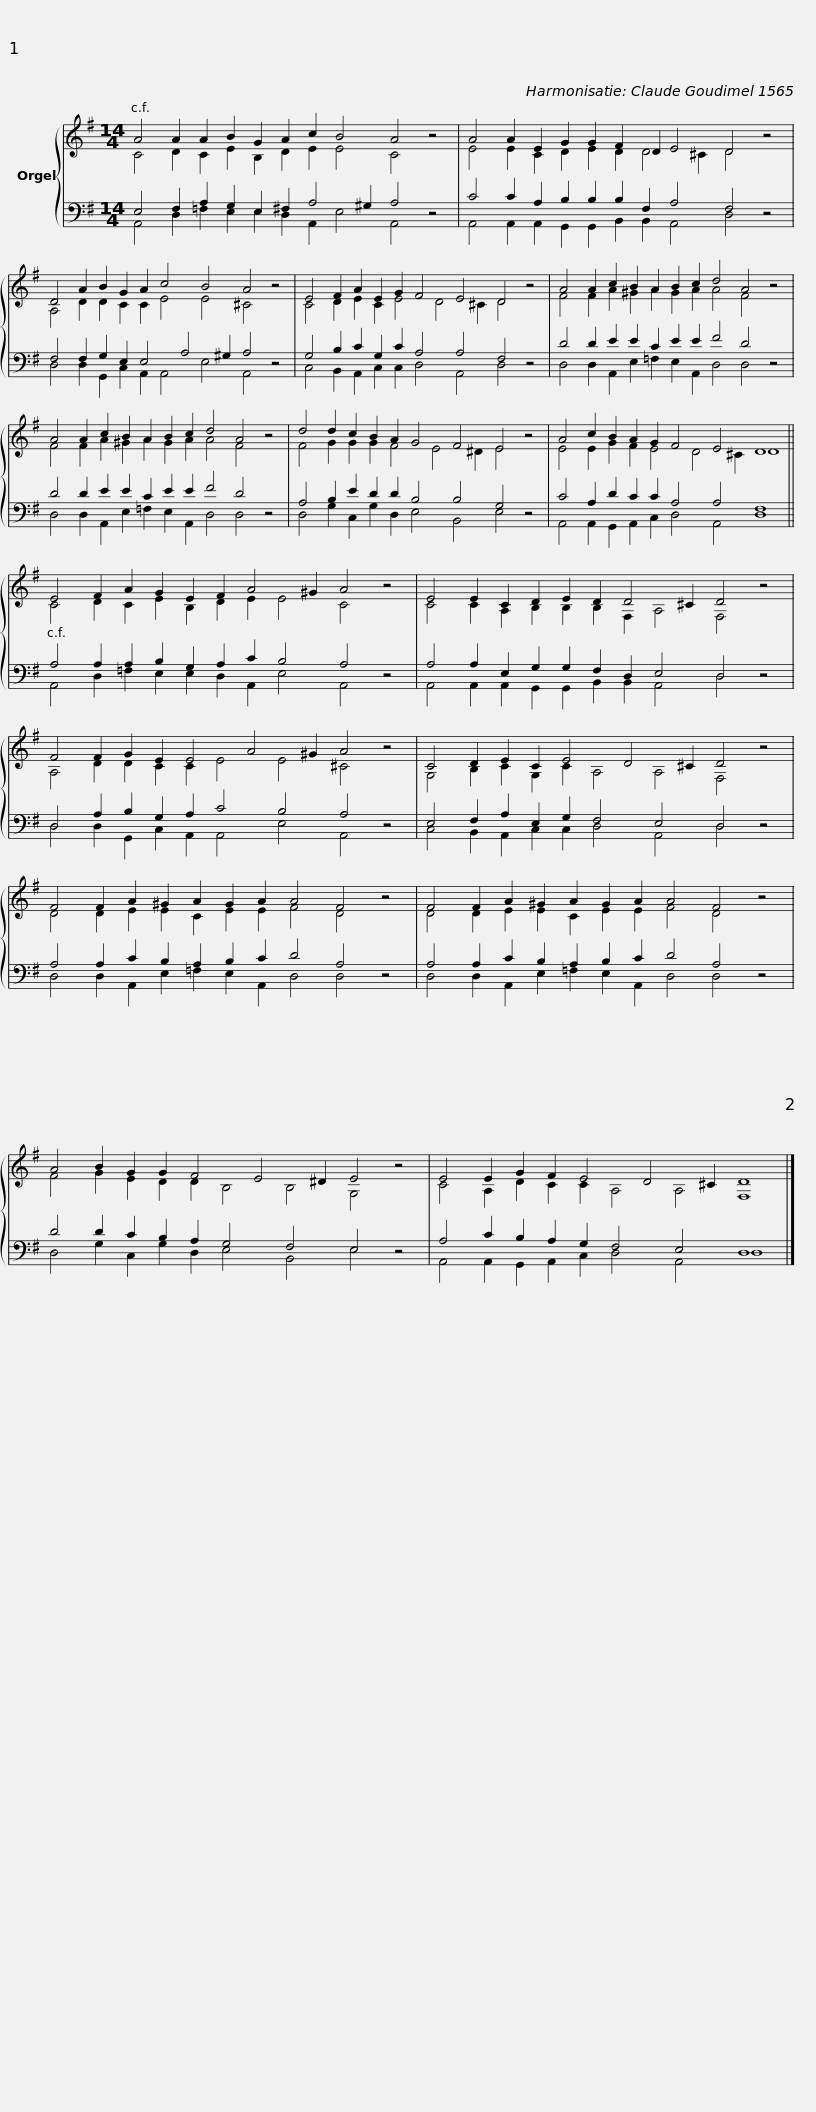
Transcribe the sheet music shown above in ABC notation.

X:1
%%score { ( 1 2 ) | ( 3 4 ) }
L:1/8
M:14/4
I:linebreak $
K:G
V:1 treble
V:2 treble
V:3 bass
V:4 bass
V:1
 A4 A2 A2 B2 G2 A2 c2 B4 A4 z4 |$ A4 A2 E2 G2 G2 F2 D2 E4 D4 z4 |$ D4 A2 B2 G2 A2 c4 B4 A4 z4 |$ E4 F2 A2 E2 G2 F4 E4 D4 z4 |$ A4 A2 c2 B2 A2 B2 c2 d4 A4 z4 |$ %5
 A4 A2 c2 B2 A2 B2 c2 d4 A4 z4 |$ d4 d2 c2 B2 A2 G4 F4 E4 z4 |$ A4 c2 B2 A2 G2 F4 E4 D8 ||$ E4 F2 A2 G2 E2 F2 A4 ^G2 A4 z4 |$ E4 E2 C2 D2 E2 D2 D4 ^C2 D4 z4 |$ %10
 F4 F2 G2 E2 E4 A4 ^G2 A4 z4 |$ C4 D2 E2 C2 E4 D4 ^C2 D4 z4 |$ F4 F2 A2 ^G2 A2 G2 A2 A4 F4 z4 |$ F4 F2 A2 ^G2 A2 G2 A2 A4 F4 z4 |$ A4 B2 G2 G2 F4 E4 ^D2 E4 z4 |$ %15
 E4 E2 G2 F2 E4 D4 ^C2 D8 |] %16
V:2
 C4 D2 C2 E2 B,2 D2 E2 E4 C4 x4 |$ E4 E2 C2 D2 E2 D2 D4 ^C2 D4 x4 |$ A,4 D2 D2 C2 C2 E4 E4 ^C4 x4 |$ C4 D2 E2 C2 E4 D4 ^C2 D4 x4 |$ F4 F2 A2 ^G2 A2 G2 A2 A4 F4 x4 |$ %5
 F4 F2 A2 ^G2 A2 G2 A2 A4 F4 x4 |$ F4 G2 G2 G2 F4 E4 ^D2 E4 x4 |$ E4 E2 G2 F2 E4 D4 ^C2 D8 ||$ C4 D2 C2 E2 B,2 D2 E2 E4 C4 x4 |$ C4 C2 A,2 B,2 B,2 B,2 F,2 A,4 F,4 x4 |$ %10
 A,4 D2 D2 C2 C2 E4 E4 ^C4 x4 |$ G,4 B,2 C2 G,2 C2 A,4 A,4 F,4 x4 |$ D4 D2 E2 E2 C2 E2 E2 F4 D4 x4 |$ D4 D2 E2 E2 C2 E2 E2 F4 D4 x4 |$ F4 G2 E2 D2 D2 B,4 B,4 G,4 x4 |$ %15
 C4 A,2 D2 C2 C2 A,4 A,4 F,8 |] %16
V:3
 E,4 F,2 A,2 G,2 E,2 ^F,2 A,4 ^G,2 A,4 z4 |$ C4 C2 A,2 B,2 B,2 B,2 F,2 A,4 F,4 z4 |$ F,4 F,2 G,2 E,2 E,4 A,4 ^G,2 A,4 z4 |$ G,4 B,2 C2 G,2 C2 A,4 A,4 F,4 z4 |$ D4 D2 E2 E2 C2 E2 E2 F4 D4 z4 |$ %5
 D4 D2 E2 E2 C2 E2 E2 F4 D4 z4 |$ A,4 B,2 E2 D2 D2 B,4 B,4 G,4 z4 |$ C4 A,2 D2 C2 C2 A,4 A,4 F,8 ||$ A,4 A,2 A,2 B,2 G,2 A,2 C2 B,4 A,4 z4 |$ A,4 A,2 E,2 G,2 G,2 F,2 D,2 E,4 D,4 z4 |$ %10
 D,4 A,2 B,2 G,2 A,2 C4 B,4 A,4 z4 |$ E,4 F,2 A,2 E,2 G,2 F,4 E,4 D,4 z4 |$ A,4 A,2 C2 B,2 A,2 B,2 C2 D4 A,4 z4 |$ A,4 A,2 C2 B,2 A,2 B,2 C2 D4 A,4 z4 |$ D4 D2 C2 B,2 A,2 G,4 F,4 E,4 z4 |$ %15
 A,4 C2 B,2 A,2 G,2 F,4 E,4 D,8 |] %16
V:4
 A,,4 D,2 =F,2 E,2 E,2 D,2 A,,2 E,4 A,,4 x4 |$ A,,4 A,,2 A,,2 G,,2 G,,2 B,,2 B,,2 A,,4 D,4 x4 |$ D,4 D,2 G,,2 C,2 A,,2 A,,4 E,4 A,,4 x4 |$ C,4 B,,2 A,,2 C,2 C,2 D,4 A,,4 D,4 x4 |$ D,4 D,2 A,,2 E,2 =F,2 E,2 A,,2 D,4 D,4 x4 |$ %5
 D,4 D,2 A,,2 E,2 =F,2 E,2 A,,2 D,4 D,4 x4 |$ D,4 G,2 C,2 G,2 D,2 E,4 B,,4 E,4 x4 |$ A,,4 A,,2 G,,2 A,,2 C,2 D,4 A,,4 D,8 ||$ A,,4 D,2 =F,2 E,2 E,2 D,2 A,,2 E,4 A,,4 x4 |$ A,,4 A,,2 A,,2 G,,2 G,,2 B,,2 B,,2 A,,4 D,4 x4 |$ %10
 D,4 D,2 G,,2 C,2 A,,2 A,,4 E,4 A,,4 x4 |$ C,4 B,,2 A,,2 C,2 C,2 D,4 A,,4 D,4 x4 |$ D,4 D,2 A,,2 E,2 =F,2 E,2 A,,2 D,4 D,4 x4 |$ D,4 D,2 A,,2 E,2 =F,2 E,2 A,,2 D,4 D,4 x4 |$ D,4 G,2 C,2 G,2 D,2 E,4 B,,4 E,4 x4 |$ %15
 A,,4 A,,2 G,,2 A,,2 C,2 D,4 A,,4 D,8 |] %16
